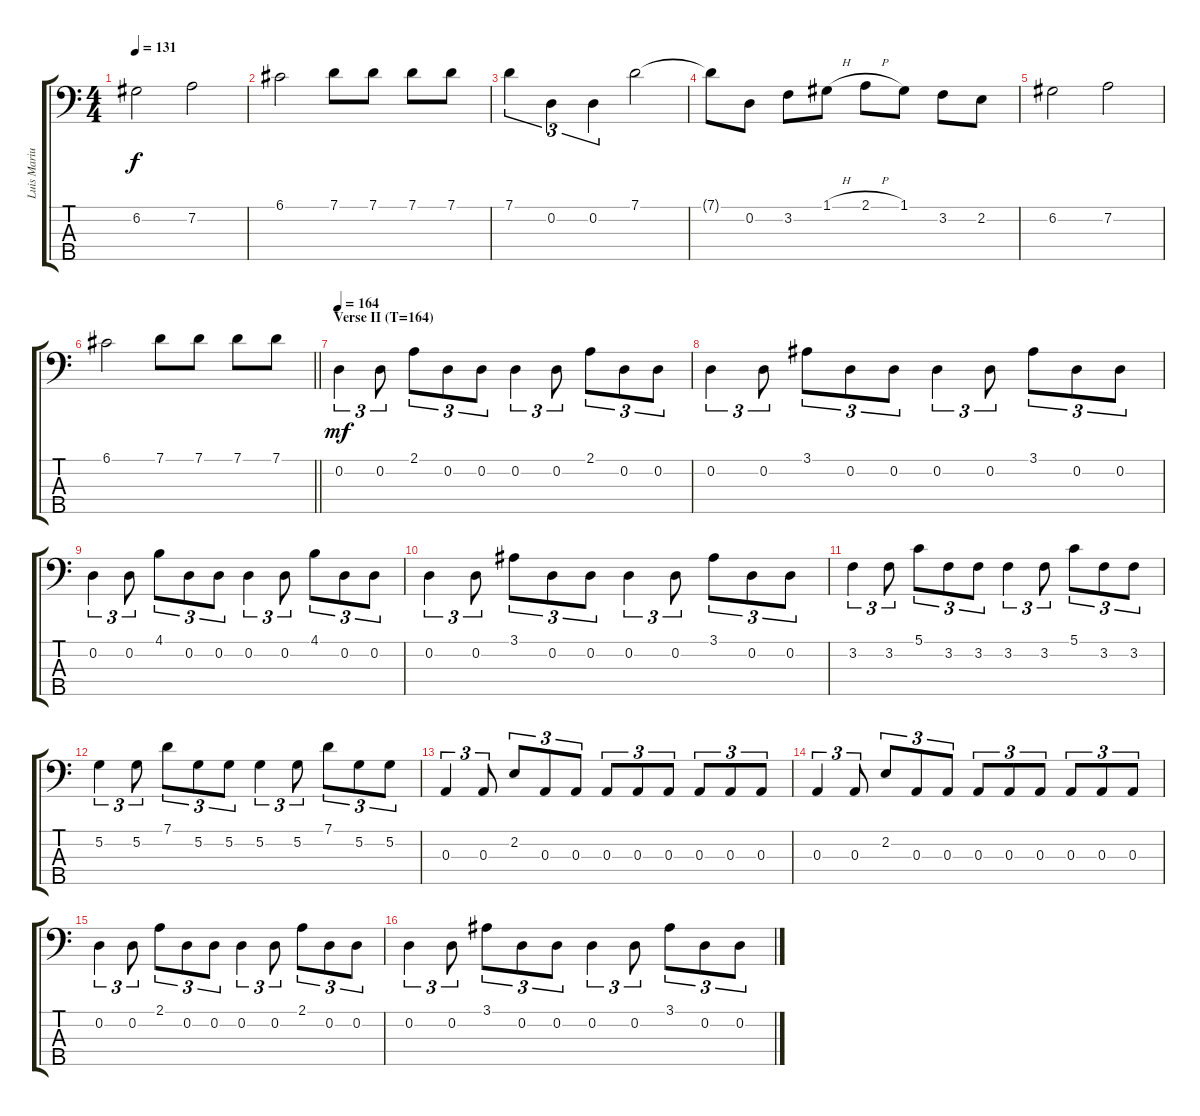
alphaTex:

\track ("Luis Mariutti" "Luis Mariu") {instrument fretlessbass}
\staff {score tabs}
\tuning (G2 D2 A1 E1 B0) {hide}
\ts (4 4)
\tempo 131
\clef f4
\ks c
6.2.2{dy f} 7.2.2 |
6.1.2 7.1.8 7.1.8 7.1.8 7.1.8 |
7.1.4{tu (3 2)} 0.2.4{tu (3 2)} 0.2.4{tu (3 2)} 7.1.2 |
7.1{t}.8 0.2.8 3.2.8 1.1{h}.8 2.1{h}.8 1.1.8 3.2.8 2.2.8 |
6.2.2 7.2.2 |
\barLineRight lightlight
6.1.2 7.1.8 7.1.8 7.1.8 7.1.8 |
\section ("" "Verse II (T=164)")
\tempo 164
0.2.4{tu (3 2) dy mf} 0.2.8{tu (3 2)} 2.1.8{tu (3 2)} 0.2.8{tu (3 2)} 0.2.8{tu (3 2)} 0.2.4{tu (3 2)} 0.2.8{tu (3 2)} 2.1.8{tu (3 2)} 0.2.8{tu (3 2)} 0.2.8{tu (3 2)} |
0.2.4{tu (3 2)} 0.2.8{tu (3 2)} 3.1.8{tu (3 2)} 0.2.8{tu (3 2)} 0.2.8{tu (3 2)} 0.2.4{tu (3 2)} 0.2.8{tu (3 2)} 3.1.8{tu (3 2)} 0.2.8{tu (3 2)} 0.2.8{tu (3 2)} |
0.2.4{tu (3 2)} 0.2.8{tu (3 2)} 4.1.8{tu (3 2)} 0.2.8{tu (3 2)} 0.2.8{tu (3 2)} 0.2.4{tu (3 2)} 0.2.8{tu (3 2)} 4.1.8{tu (3 2)} 0.2.8{tu (3 2)} 0.2.8{tu (3 2)} |
0.2.4{tu (3 2)} 0.2.8{tu (3 2)} 3.1.8{tu (3 2)} 0.2.8{tu (3 2)} 0.2.8{tu (3 2)} 0.2.4{tu (3 2)} 0.2.8{tu (3 2)} 3.1.8{tu (3 2)} 0.2.8{tu (3 2)} 0.2.8{tu (3 2)} |
3.2.4{tu (3 2)} 3.2.8{tu (3 2)} 5.1.8{tu (3 2)} 3.2.8{tu (3 2)} 3.2.8{tu (3 2)} 3.2.4{tu (3 2)} 3.2.8{tu (3 2)} 5.1.8{tu (3 2)} 3.2.8{tu (3 2)} 3.2.8{tu (3 2)} |
5.2.4{tu (3 2)} 5.2.8{tu (3 2)} 7.1.8{tu (3 2)} 5.2.8{tu (3 2)} 5.2.8{tu (3 2)} 5.2.4{tu (3 2)} 5.2.8{tu (3 2)} 7.1.8{tu (3 2)} 5.2.8{tu (3 2)} 5.2.8{tu (3 2)} |
0.3.4{tu (3 2)} 0.3.8{tu (3 2)} 2.2.8{tu (3 2)} 0.3.8{tu (3 2)} 0.3.8{tu (3 2)} 0.3.8{tu (3 2)} 0.3.8{tu (3 2)} 0.3.8{tu (3 2)} 0.3.8{tu (3 2)} 0.3.8{tu (3 2)} 0.3.8{tu (3 2)} |
0.3.4{tu (3 2)} 0.3.8{tu (3 2)} 2.2.8{tu (3 2)} 0.3.8{tu (3 2)} 0.3.8{tu (3 2)} 0.3.8{tu (3 2)} 0.3.8{tu (3 2)} 0.3.8{tu (3 2)} 0.3.8{tu (3 2)} 0.3.8{tu (3 2)} 0.3.8{tu (3 2)} |
0.2.4{tu (3 2)} 0.2.8{tu (3 2)} 2.1.8{tu (3 2)} 0.2.8{tu (3 2)} 0.2.8{tu (3 2)} 0.2.4{tu (3 2)} 0.2.8{tu (3 2)} 2.1.8{tu (3 2)} 0.2.8{tu (3 2)} 0.2.8{tu (3 2)} |
0.2.4{tu (3 2)} 0.2.8{tu (3 2)} 3.1.8{tu (3 2)} 0.2.8{tu (3 2)} 0.2.8{tu (3 2)} 0.2.4{tu (3 2)} 0.2.8{tu (3 2)} 3.1.8{tu (3 2)} 0.2.8{tu (3 2)} 0.2.8{tu (3 2)}
